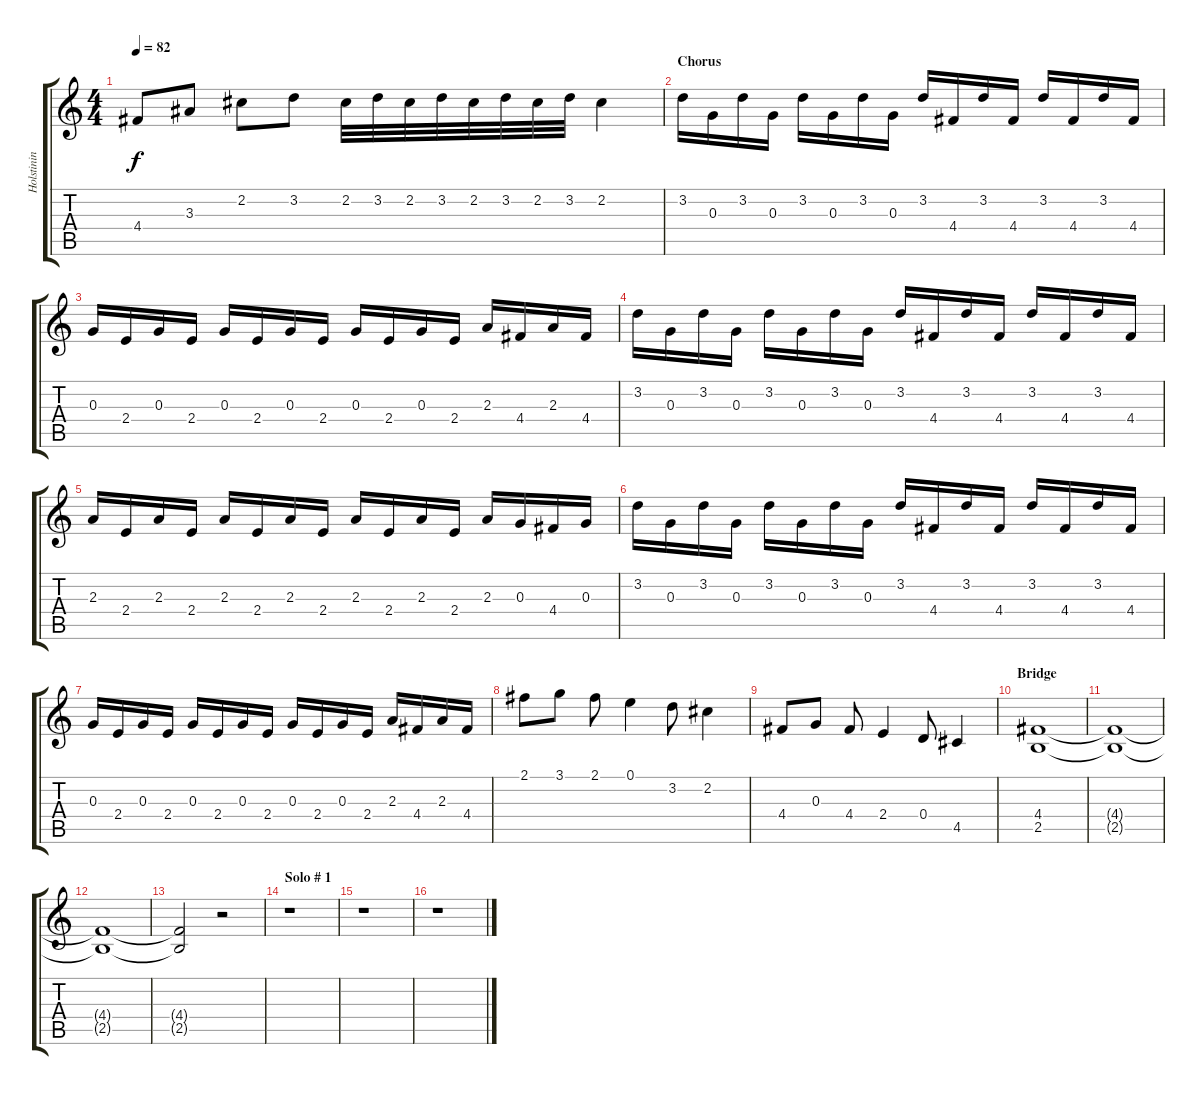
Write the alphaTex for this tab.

\track ("Holstinin" "Holstinin") {instrument distortionguitar}
\staff {score tabs}
\tuning (E4 B3 G3 D3 A2 E2) {hide}
\ts (4 4)
\tempo 82
\clef g2
\ks c
4.4.8{dy f} 3.3.8 2.2.8 3.2.8 2.2.32 3.2.32 2.2.32 3.2.32 2.2.32 3.2.32 2.2.32 3.2.32 2.2.4 |
\section ("" "Chorus")
3.2.16 0.3.16 3.2.16 0.3.16 3.2.16 0.3.16 3.2.16 0.3.16 3.2.16 4.4.16 3.2.16 4.4.16 3.2.16 4.4.16 3.2.16 4.4.16 |
0.3.16 2.4.16 0.3.16 2.4.16 0.3.16 2.4.16 0.3.16 2.4.16 0.3.16 2.4.16 0.3.16 2.4.16 2.3.16 4.4.16 2.3.16 4.4.16 |
3.2.16 0.3.16 3.2.16 0.3.16 3.2.16 0.3.16 3.2.16 0.3.16 3.2.16 4.4.16 3.2.16 4.4.16 3.2.16 4.4.16 3.2.16 4.4.16 |
2.3.16 2.4.16 2.3.16 2.4.16 2.3.16 2.4.16 2.3.16 2.4.16 2.3.16 2.4.16 2.3.16 2.4.16 2.3.16 0.3.16 4.4.16 0.3.16 |
3.2.16 0.3.16 3.2.16 0.3.16 3.2.16 0.3.16 3.2.16 0.3.16 3.2.16 4.4.16 3.2.16 4.4.16 3.2.16 4.4.16 3.2.16 4.4.16 |
0.3.16 2.4.16 0.3.16 2.4.16 0.3.16 2.4.16 0.3.16 2.4.16 0.3.16 2.4.16 0.3.16 2.4.16 2.3.16 4.4.16 2.3.16 4.4.16 |
2.1.8 3.1.8 2.1.8 0.1.4 3.2.8 2.2.4 |
4.4.8 0.3.8 4.4.8 2.4.4 0.4.8 4.5.4 |
\section ("" "Bridge")
(4.4 2.5).1 |
(4.4{t} 2.5{t}).1 |
(4.4{t} 2.5{t}).1 |
(4.4{t} 2.5{t}).2 r.2 |
\section ("" "Solo # 1")
r.1 |
r.1 |
r.1
